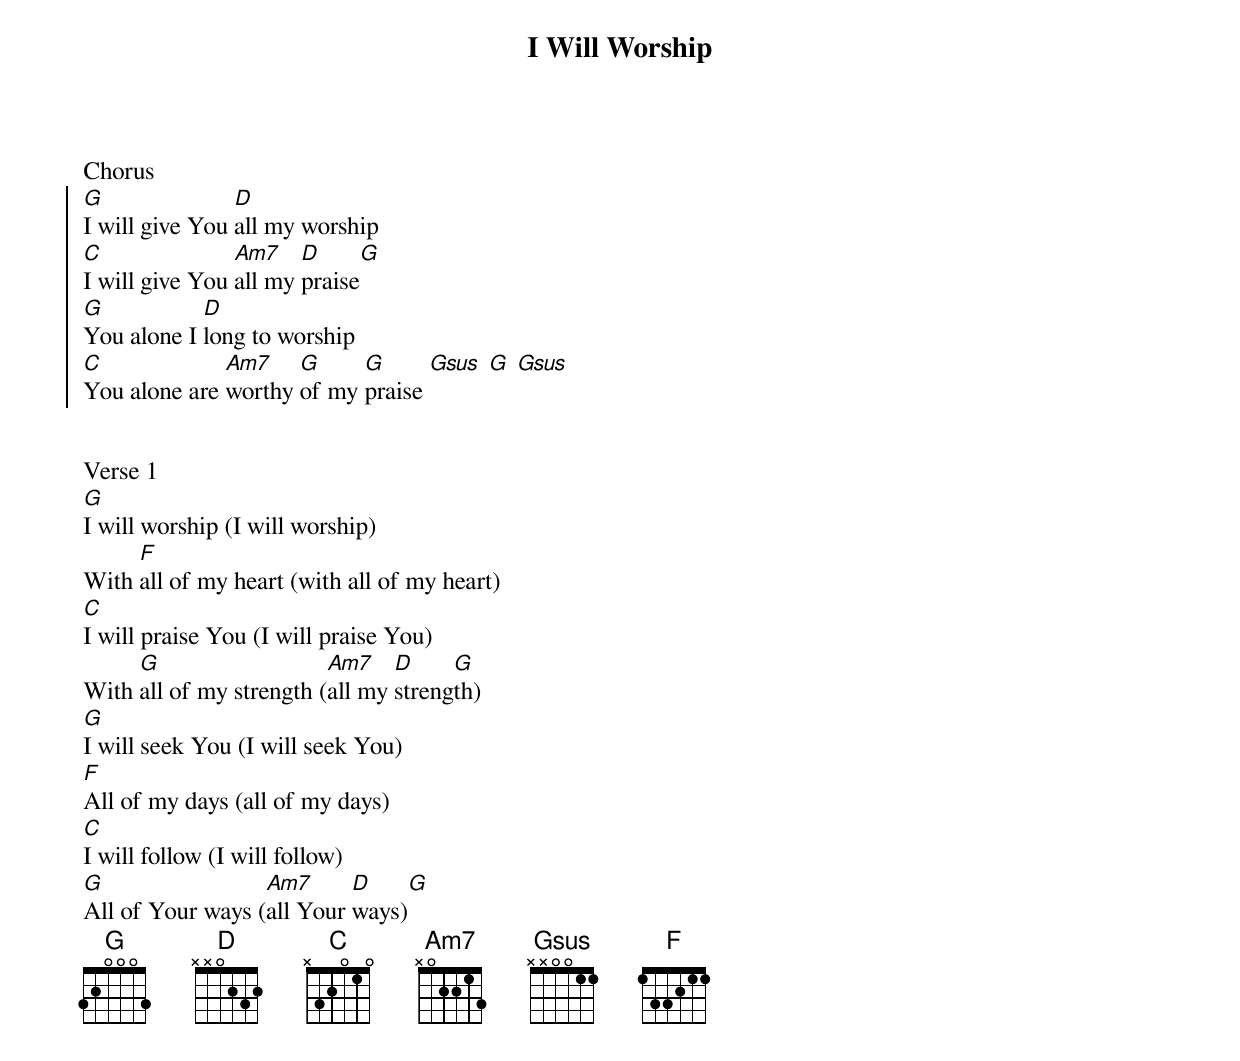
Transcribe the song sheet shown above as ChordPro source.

{t: I Will Worship}
Chorus
{soc}
[G]I will give You [D]all my worship
[C]I will give You [Am7]all my [D]praise[G]
[G]You alone I [D]long to worship
[C]You alone are [Am7]worthy [G]of my [G]praise [Gsus] [G] [Gsus]
{eoc}


Verse 1
[G]I will worship (I will worship)
With [F]all of my heart (with all of my heart)
[C]I will praise You (I will praise You)
With [G]all of my strength ([Am7]all my [D]streng[G]th)
[G]I will seek You (I will seek You)
[F]All of my days (all of my days)
[C]I will follow (I will follow)
[G]All of Your ways ([Am7]all Your [D]ways)[G]
